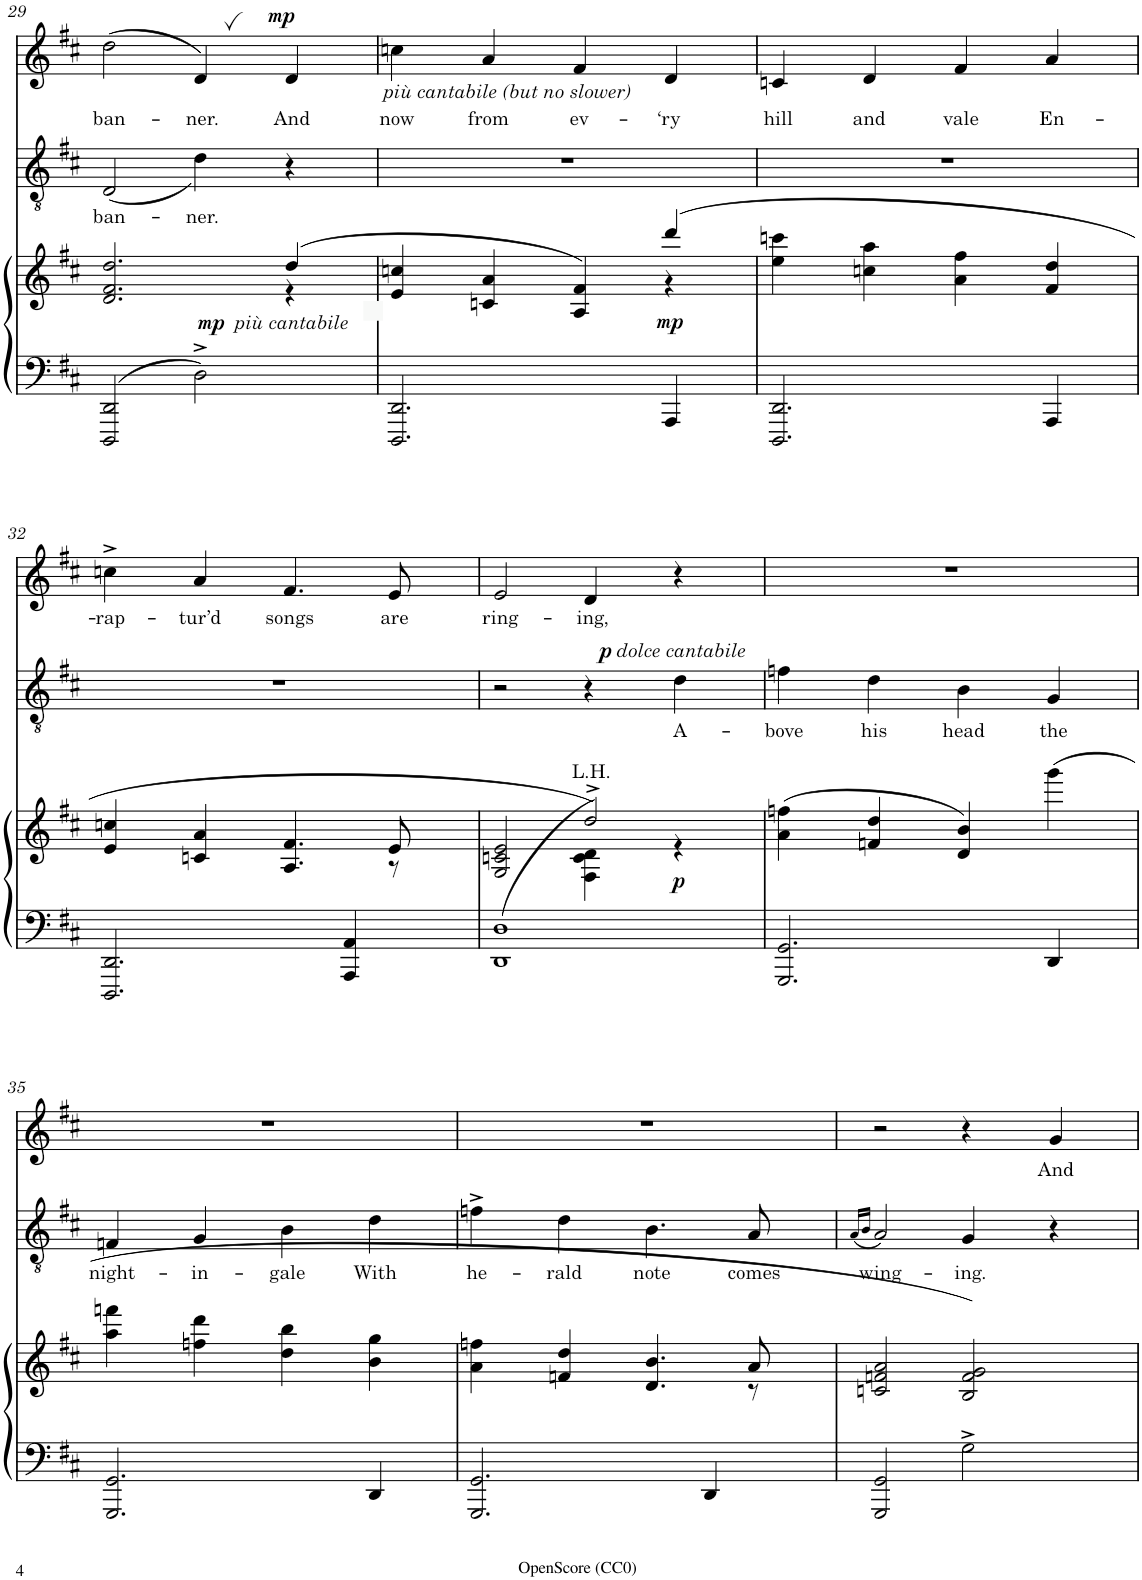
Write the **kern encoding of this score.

**kern	**kern	**dynam	**kern	**text	**dynam	**kern	**text	**dynam
*part3	*part3	*part3	*part2	*part2	*part2	*part1	*part1	*part1
*staff4	*staff3	*staff3/4	*staff2	*staff2	*staff2	*staff1	*staff1	*staff1
*I"Piano	*	*	*I"Baritone	*	*	*I"Contralto	*	*
*I'Pno	*	*	*	*	*	*	*	*
!!LO:PB:g=z
*clefF4	*clefG2	*	*clefGv2	*	*	*clefG2	*	*
*k[f#c#]	*k[f#c#]	*	*k[f#c#]	*	*	*k[f#c#]	*	*
*M4/4	*M4/4	*	*M4/4	*	*	*M4/4	*	*
*met(c)	*met(c)	*	*met(c)	*	*	*met(c)	*	*
=29	=29	=29	=29	=29	=29	=29	=29	=29
*	*^	*	*	*	*	*	*	*
!	!	!	!	!	!LO:LY:b	!	!	!LO:LY:b	!
2DDD/ 2DD/	2.d/ 2.f#/ 2.dd/	2.ryy	.	(<2D/	ban-	.	(2dd\	ban-	.
!	!	!	!	!	!LO:LY:b	!	!	!LO:LY:b	!
2D^\	.	.	.	4d\)	-ner.	.	4d,/)	-ner.	.
!	!	!	!LO:DY:b	!	!	!	!	!LO:LY:b	!
!	!	!	!LO:DY:n=1:b	!	!	!	!	!	!LO:DY:a
.	(4dd/	4r	mp other-dynamics	4r	.	.	4d/	And	mp
=30	=30	=30	=30	=30	=30	=30	=30	=30	=30
!	!	!	!	!	!	!	!LO:TX:b:i:t=più cantabile (but no slower)	!	!
!	!	!	!	!	!	!	!	!LO:LY:b	!
2.DDD/ 2.DD/	4e/ 4ccn/	2.ryy	.	1r	.	.	4ccn\	now	.
!	!	!	!	!	!	!	!	!LO:LY:b	!
.	4cn/ 4a/	.	.	.	.	.	4a/	from	.
!	!	!	!	!	!	!	!	!LO:LY:b	!
.	4A/ 4f#/)	.	.	.	.	.	4f#/	ev-	.
!	!	!	!LO:DY:b	!	!	!	!	!LO:LY:b	!
4AAA/	(4ddd/	4r	mp	.	.	.	4d/	-‘ry	.
=31	=31	=31	=31	=31	=31	=31	=31	=31	=31
!	!	!	!	!	!	!	!	!LO:LY:b	!
*	*v	*v	*	*	*	*	*	*	*
2.DDD/ 2.DD/	4ee\ 4cccn\	.	1r	.	.	4cn/	hill	.
!	!	!	!	!	!	!	!LO:LY:b	!
.	4ccn\ 4aa\	.	.	.	.	4d/	and	.
!	!	!	!	!	!	!	!LO:LY:b	!
.	4a\ 4ff#\	.	.	.	.	4f#/	vale	.
!	!	!	!	!	!	!	!LO:LY:b	!
4AAA/	4f#/ 4dd/	.	.	.	.	4a/	En-	.
!!LO:LB:g=z
=32	=32	=32	=32	=32	=32	=32	=32	=32
*	*^	*	*	*	*	*	*	*
!	!	!	!	!	!	!	!	!LO:LY:b	!
2.DDD/ 2.DD/	4e/ 4ccn/	2..ryy	.	1r	.	.	4ccn^\	-rap-	.
!	!	!	!	!	!	!	!	!LO:LY:b	!
.	4cn/ 4a/	.	.	.	.	.	4a/	-tur’d	.
!	!	!	!	!	!	!	!	!LO:LY:b	!
.	4.A/ 4.f#/	.	.	.	.	.	4.f#/	songs	.
4AAA/ 4AA/	.	.	.	.	.	.	.	.	.
!	!	!	!	!	!	!	!	!LO:LY:b	!
.	8e/	8r	.	.	.	.	8e/	are	.
=33	=33	=33	=33	=33	=33	=33	=33	=33	=33
!	!	!	!	!	!	!	!	!LO:LY:b	!
(>1DD 1D	2G/ 2cn/ 2e/	2ryy	.	2r	.	.	2e/	ring-	.
!	!LO:TX:a:t=L.H.	!	!	!	!	!	!	!	!
!	!	!	!	!	!	!	!	!LO:LY:b	!
.	(2dd^/)	4F#\ 4c\ 4d\	.	4r	.	.	4d/	-ing,	.
!	!	!	!LO:DY:b	!	!LO:LY:b	!LO:DY:a	!	!	!
!	!	!	!	!	!	!LO:DY:n=1:a	!	!	!
.	.	4r	p	4d\	A-	p other-dynamics	4r	.	.
=34	=34	=34	=34	=34	=34	=34	=34	=34	=34
!	!	!	!	!	!LO:LY:b	!	!	!	!
*	*v	*v	*	*	*	*	*	*	*
2.GGG/ 2.GG/	4a\ 4ffn\	.	4fn\	-bove	.	1r	.	.
!	!	!	!	!LO:LY:b	!	!	!	!
.	4fn/ 4dd/	.	4d\	his	.	.	.	.
!	!	!	!	!LO:LY:b	!	!	!	!
.	4d/ 4b/)	.	4B\	head	.	.	.	.
!	!	!	!	!LO:LY:b	!	!	!	!
4DD/	(4ggg\	.	4G/	the	.	.	.	.
!!LO:LB:g=z
=35	=35	=35	=35	=35	=35	=35	=35	=35
!	!	!	!	!LO:LY:b	!	!	!	!
2.GGG/ 2.GG/	4aa\ 4fffn\	.	4Fn/	night-	.	1r	.	.
!	!	!	!	!LO:LY:b	!	!	!	!
.	4ffn\ 4ddd\	.	4G/	-in-	.	.	.	.
!	!	!	!	!LO:LY:b	!	!	!	!
.	4dd\ 4bb\	.	4B\	-gale	.	.	.	.
!	!	!	!	!LO:LY:b	!	!	!	!
4DD/	4b\ 4gg\	.	4d\	With	.	.	.	.
=36	=36	=36	=36	=36	=36	=36	=36	=36
*	*^	*	*	*	*	*	*	*
!	!	!	!	!	!LO:LY:b	!	!	!	!
2.GGG/ 2.GG/	4a\ 4ffn\	2..ryy	.	4fn^\	he-	.	1r	.	.
!	!	!	!	!	!LO:LY:b	!	!	!	!
.	4fn/ 4dd/	.	.	4d\	-rald	.	.	.	.
!	!	!	!	!	!LO:LY:b	!	!	!	!
.	4.d/ 4.b/	.	.	4.B\	note	.	.	.	.
4DD/	.	.	.	.	.	.	.	.	.
!	!	!	!	!	!LO:LY:b	!	!	!	!
.	8a/	8r	.	8A/	comes	.	.	.	.
*	*v	*v	*	*	*	*	*	*	*
=37	=37	=37	=37	=37	=37	=37	=37	=37
.	.	.	(16qA/LL	.	.	.	.	.
.	.	.	16qB/JJ	.	.	.	.	.
!	!	!	!	!LO:LY:b	!	!	!	!
2GGG/ 2GG/	2cn/ 2fn/ 2a/	.	2A/)	wing-	.	2r	.	.
!	!	!	!	!LO:LY:b	!	!	!	!
2G^\	2B/ 2f/ 2g/)	.	4G/	-ing.	.	4r	.	.
!	!	!	!	!	!	!	!LO:LY:b	!
.	.	.	4r	.	.	4g/	And	.
=	=	=	=	=	=	=	=	=
*-	*-	*-	*-	*-	*-	*-	*-	*-
